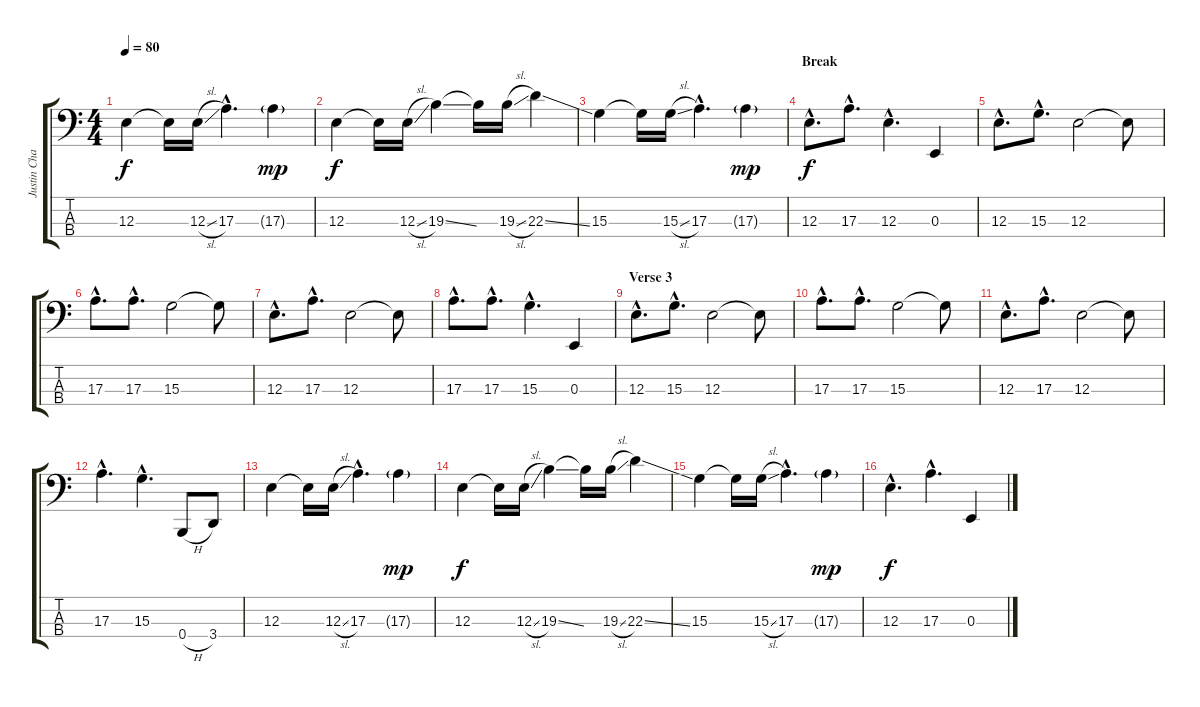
\track ("Justin Chancellor - Bass" "Justin Cha") {instrument electricbasspick}
\staff {score tabs}
\tuning (G2 D2 E1 B0) {hide}
\ts (4 4)
\tempo 80
\clef f4
\ks c
12.3.4{dy f} 12.3{t}.16 12.3{sl}.16 17.3{hac}.4{d} 17.3{g}.4{dy mp} |
12.3.4{dy f} 12.3{t}.16 12.3{sl}.16 19.3{ss}.4 19.3{t}.16 19.3{sl}.16 22.3{ss}.4 |
15.3.4 15.3{t}.16 15.3{sl}.16 17.3{hac}.4{d} 17.3{g}.4{dy mp} |
\section ("" "Break")
12.3{hac}.8{d dy f} 17.3{hac}.8{d} 12.3{hac}.4{d} 0.3.4 |
12.3{hac}.8{d} 15.3{hac}.8{d} 12.3.2 12.3{t}.8 |
17.3{hac}.8{d} 17.3{hac}.8{d} 15.3.2 15.3{t}.8 |
12.3{hac}.8{d} 17.3{hac}.8{d} 12.3.2 12.3{t}.8 |
17.3{hac}.8{d} 17.3{hac}.8{d} 15.3{hac}.4{d} 0.3.4 |
\section ("" "Verse 3")
12.3{hac}.8{d} 15.3{hac}.8{d} 12.3.2 12.3{t}.8 |
17.3{hac}.8{d} 17.3{hac}.8{d} 15.3.2 15.3{t}.8 |
12.3{hac}.8{d} 17.3{hac}.8{d} 12.3.2 12.3{t}.8 |
17.3{hac}.4{d} 15.3{hac}.4{d} 0.4{h}.8 3.4.8 |
12.3.4 12.3{t}.16 12.3{sl}.16 17.3{hac}.4{d} 17.3{g}.4{dy mp} |
12.3.4{dy f} 12.3{t}.16 12.3{sl}.16 19.3{ss}.4 19.3{t}.16 19.3{sl}.16 22.3{ss}.4 |
15.3.4 15.3{t}.16 15.3{sl}.16 17.3{hac}.4{d} 17.3{g}.4{dy mp} |
12.3{hac}.4{d dy f} 17.3{hac}.4{d} 0.3.4
